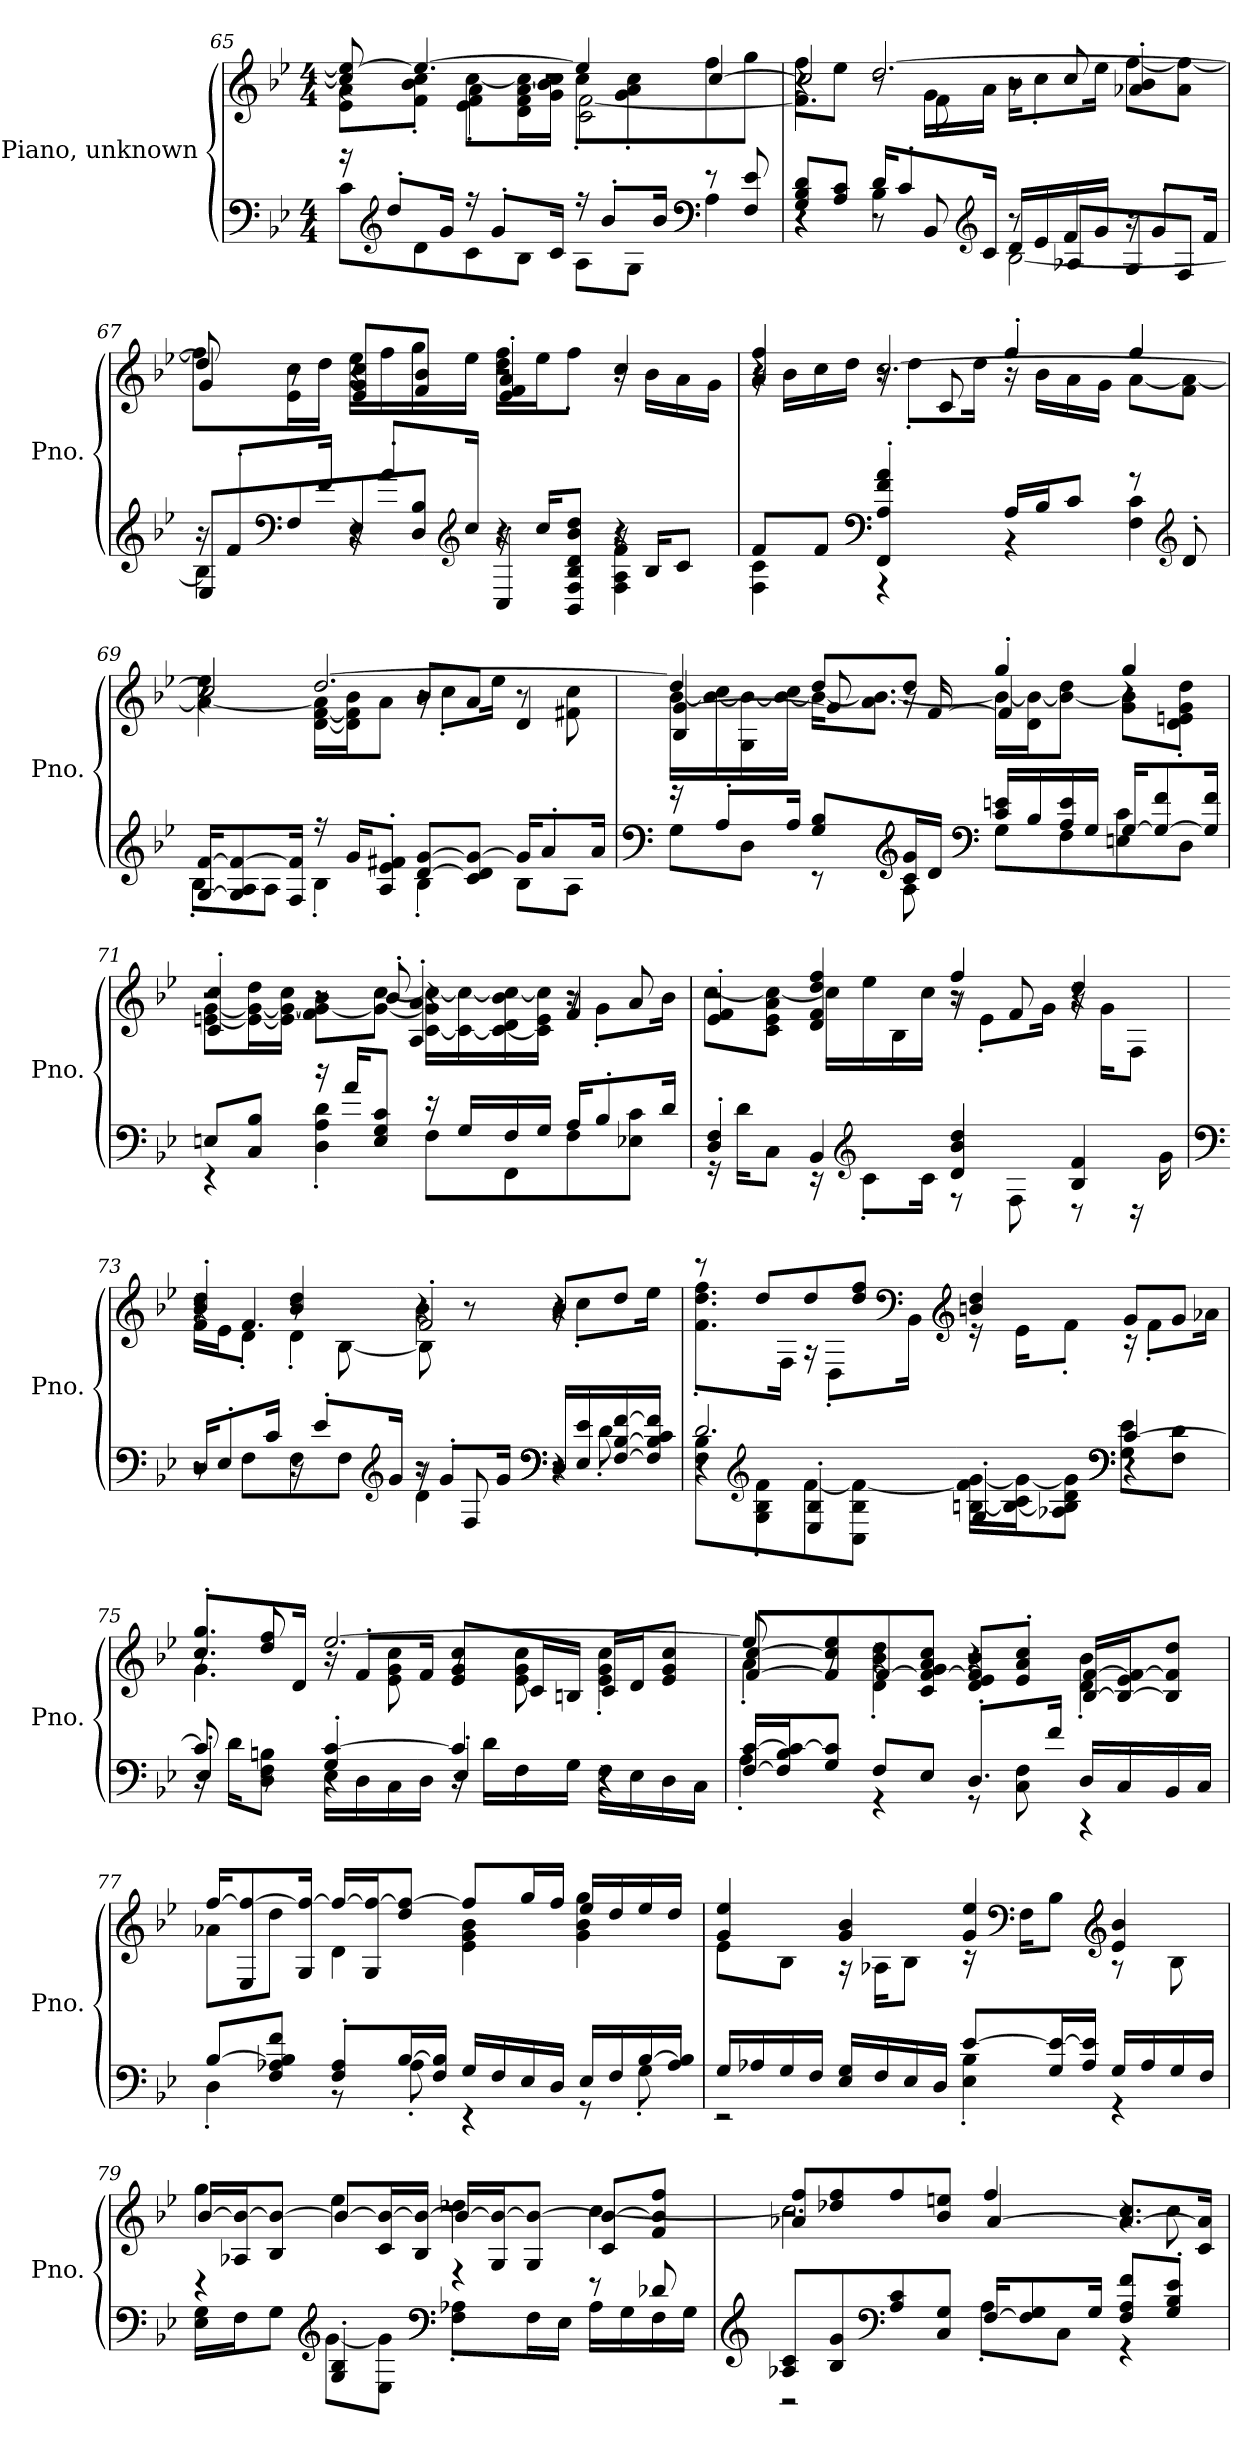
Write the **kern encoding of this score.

**kern	**kern
*part1	*part1
*staff2	*staff1
*I"Piano, unknown	*
*I'Pno.	*
!!LO:LB:g=z
*clefF4	*clefG2
*k[b-e-]	*k[b-e-]
*M4/4	*M4/4
=65	=65
*^	*^
*	*	*	*^
*	*	*	*	*^
16r	8c\L	1r	8e-\ 8a\L	8cc/] 8ee-/_	4r
*clefG2	*	*	*	*	*
8dd'/L	.	.	.	.	.
.	8d\	.	8f\' 8b-\' 8cc\'J	4.ee-/_	.
16g/Jk	.	.	.	.	.
16r	8c\	.	[8cc\L	.	4e-\' 4f\' 4a\'
8g'/L	.	.	.	.	.
.	8B-\J	.	16d\ 16f\ 16a\ 16cc\_L	.	.
16c/Jk	.	.	16g\ 16b-\ 16cc\]JJ	.	.
16r	8A\L	.	8cc'\L	4ee-/]	2c\ [2f\
8b-'/L	.	.	.	.	.
.	8G\J	.	8g\' 8a\' 8cc\'	.	.
16b-/Jk	.	.	.	.	.
*clefF4	*	*	*	*	*
8r	4A\	.	8ff\	[4cc/	.
8F/ 8e-/	.	.	8gg\J	.	.
=66	=66	=66	=66	=66	=66
*	*^	*	*	*	*
8G/ 8B-/ 8d/L	4r	4r	4r	8ff\L	2cc/]	4.f\]
8A/ 8c/J	.	.	.	8ee-\J	.	.
16d/KL	4B-\	8r	[2.dd/	8r	.	.
8c'/	.	.	.	.	.	.
.	.	8BB-/	.	16g\LL	.	8f\
*clefG2	*	*	*	*	*	*
16c/Jk	.	.	.	16a\JJ	.	.
16d/LL	[2B-\	8r	.	16b-\KL	8r	2r
16e-/	.	.	.	8cc'\	.	.
16f/	.	8A-X/L	.	.	8cc/	.
16g/JJ	.	.	.	16ee-\Jk	.	.
16r	.	8G/	.	[8ff\L	4a-X/' 4b-/'	.
8g'/L	.	.	.	.	.	.
.	.	8F/J	.	8a-\ 8ff\_J	.	.
16f/Jk	.	.	.	.	.	.
*	*	*	*	*	*v	*v
!!LO:LB:g=z
=67	=67	=67	=67	=67	=67
16r	4B-\]	8E-/L	8dd/]	8ff\L]	4g/
8f'/L	.	.	.	.	.
*clefF4	*	*	*	*	*
.	.	8F/	8r	16e-\ 16cc\L	.
16f/Jk	.	.	.	16dd\JJ	.
16r	4r	8E-/	4r	16ee-\LL	8e-/ 8g/ 8cc/L
8a'/L	.	.	.	16ff\	.
.	.	8D/ 8B-/J	.	16gg\	8f/ 8b-/J
*clefG2	*	*	*	*	*
16cc/Jk	.	.	.	16ee-\JJ	.
16r	4r	4C'/	2r	16dd\ 16ff\LL	4e-/' 4f/' 4a/'
16cc/KL	.	.	.	16ee-\J	.
8BB-/ 8F/ 8B-/ 8d/ 8b-/ 8dd/J	.	.	.	8ff'\J	.
16r	4F\ 4A\ 4f\	4r	.	16r	4cc/
16B-/KL	.	.	.	16b-\LL	.
8c/J	.	.	.	16a\	.
.	.	.	.	16g\JJ	.
*	*v	*v	*	*	*
=68	=68	=68	=68	=68
8f/L	4F\ 4c\	4r	16r	4a/ 4ff/
.	.	.	16b-\LL	.
8f/J	.	.	16cc\	.
.	.	.	16dd\JJ	.
*clefF4	*	*	*	*
4FF/' 4A/' 4f/' 4a/'	4r	8r	16r	[2.cc/
.	.	.	8dd'\L	.
.	.	8c/	.	.
.	.	.	16dd\Jk	.
16A/LL	4r	4ff'/	16r	.
16B-/J	.	.	16b-\LL	.
8c/J	.	.	16a\	.
.	.	.	16g\JJ	.
8r	4F\ 4c\	4ff/	[8a\L	.
*clefG2	*	*	*	*
8d'/	.	.	8f\ 8a\_J	.
!!LO:LB:g=z	!!	!!
=69	=69	=69	=69	=69
[16G/ [16f/KL	8B-'\L	4r	4a\_ 4ee-\	2cc/]
8G/] 8A/ 8f/_	.	.	.	.
.	8A\J	.	.	.
16F/ 16f/]Jk	.	.	.	.
16r	4B-'\	[2.dd/	[16d\ [16f\ 16a\]LL	.
16g/KL	.	.	16d\] 16f\] 16b-\J	.
8A/' 8e-/' 8f#X/'J	.	.	8a\J	.
[8d/ [8g/L	4B-'\	.	16r	8b-/L
.	.	.	8cc'\L	.
8c/ 8d/] 8g/_J	.	.	.	8a/J
.	.	.	16ee-\Jk	.
16g/KL]	8B-\L	.	8r	4d/
8a'/	.	.	.	.
.	8A\J	.	8f#X\ 8cc\	.
16a/Jk	.	.	.	.
!!LO:LB:g=z	!!	!!
=70	=70	=70	=70	=70
*clefF4	*	*	*	*
16r	8G\L	4dd/]	[16b-\LL	4B-/ [4g/
8A'/L	.	.	16b-\_ 16cc\	.
.	8D\J	.	16G\ 16b-\_	.
16A/Jk	.	.	16b-\_ 16cc\JJ	.
8G/ 8B-/L	8r	8dd/L	16b-\KL_	8g/]
.	.	.	8.a\ 8.b-\_J	.
*clefG2	*	*	*	*
16c/ 16g/L	8A\	8dd/J	.	16r
16d/JJ	.	.	.	[16f/
*clefF4	*	*	*	*
16c/ 16en/LL	8G\L	4gg'/	16b-\LL_	4f/]
16B-/	.	.	16d\ 16b-\_J	.
16A/ 16e/	8F\	.	8b-\_ 8dd\J	.
16G/JJ	.	.	.	.
[16G/KL	8En\ 8c\	4gg/	8g\ 8b-\]L	4r
8G/_ 8f/	.	.	.	.
.	8D\J	.	8d\' 8en\' 8g\' 8dd\'J	.
16G/] 16f/Jk	.	.	.	.
!!LO:LB:g=z	!!	!!
=71	=71	=71	=71	=71
8En/L	4r	2r	[8en\ [8g\L	4c/' 4cc/'
8C/ 8B-/J	.	.	16e\_ 16g\_ 16dd\L	.
.	.	.	16e\] 16g\_ 16cc\JJ	.
16r	4D\' 4A\' 4d\'	.	8f\ 8g\_ 8b-\L	8r
16a/KL	.	.	.	.
8E/ 8G/ 8c/J	.	.	8g\_ [8cc\J	8b-'/
16r	8F\L	4r	[16c\ 16g\] 16cc\_LL	4A/' 4a/'
16G/LL	.	.	16c\_ 16cc\_	.
16F/	8FF\	.	16c\_ 16d\ 16b-\ 16cc\_	.
16G/JJ	.	.	16c\] 16e\ 16cc\]JJ	.
16A/KL	8F\	8r	16r	4f/
8B-'/	.	.	8g'\L	.
.	8E-X\ 8c\J	8a/	.	.
16d/Jk	.	.	16b-\Jk	.
=72	=72	=72	=72	=72
4D/' 4F/'	16r	4e-/' 4f/'	[8cc\L	2r
.	16d\KL	.	.	.
.	8C\J	.	8c\ 8e-\ 8a\ 8cc\_J	.
4BB-/	16r	4d/ 4f/ 4dd/ 4ff/	16cc\LL]	.
*clefG2	*	*	*	*
.	8c'\L	.	16ee-\	.
.	.	.	16B-\	.
.	16c\Jk	.	16cc\JJ	.
4d/ 4b-/ 4dd/	8r	4ff/	16r	8r
.	.	.	8e-'\L	.
.	8F\	.	.	8f/
.	.	.	16g\Jk	.
4B-/ 4f/	8r	4dd/	16r	4r
.	.	.	16g\KL	.
.	16r	.	8F\J	.
.	16g\	.	.	.
*v	*v	*	*	*
*	*v	*v	*v
!!LO:PB:g=z
=73	=73
*clefF4	*
*^	*^
*	*^	*	*^
*	*	*	*	*	*^
16D/KL	8r	2r	4b-/' 4dd/'	16f\LL	8r	4r
8E-'/	.	.	.	16e-\J	.	.
.	8F\L	.	.	8d'\J	4.f/	.
16c/Jk	.	.	.	.	.	.
16r	8F\	.	4b-/ 4dd/	4d'\	.	8r
8e-'/L	.	.	.	.	.	.
.	8F\J	.	.	.	.	[8B-\
*clefG2	*	*	*	*	*	*
16g/Jk	.	.	.	.	.	.
16r	4d\	8r	4r	4b-\	2f'/	8B-\]
8g'/L	.	.	.	.	.	.
.	.	8F/	.	.	.	8r
16g/Jk	.	.	.	.	.	.
*clefF4	*	*	*	*	*	*
16D/LL	8r	4r	8b-/L	16r	.	4r
16E-/ 16e-/	.	.	.	8cc'\L	.	.
[16F/ [16B-/ [16f/	8d'\	.	8dd/J	.	.	.
16F/] 16B-/] 16c/ 16f/]JJ	.	.	.	16ee-\Jk	.	.
*	*	*	*	*v	*v	*v
!!LO:LB:g=z
=74	=74	=74	=74	=74
2.d/	8F\ 8B-\L	4r	8r	8.f\' 8.dd\' 8.ff\'L
*clefG2	*	*	*	*
.	8G\' 8B-\' 8f\'	.	8dd/L	.
.	.	.	.	16F\Jk
.	[8f\	4E-/' 4B-/'	8dd/	16r
.	.	.	.	8D'\L
.	8C\ 8B-\ 8f\_J	.	8dd/ 8ff/J	.
*	*	*	*clefF4	*
.	.	.	.	16BB-\Jk
*	*	*	*clefG2	*
.	[16Bn\ 16f\] [16g\LL	4G'/	4bn/ 4dd/	16r
.	16B\_ 16c\ 16g\_J	.	.	16e-\KL
.	8A-X\ 8B\] 8d\ 8g\]J	.	.	8f'\J
*clefF4	*	*	*	*
[4c/	8G\ 8e-\L	4r	8g/L	16r
.	.	.	.	8f'\L
.	8F\ 8d\J	.	8g/J	.
.	.	.	.	16a-X\Jk
!!LO:LB:g=z
=75	=75	=75	=75	=75
*	*	*	*	*^
8c/]	16r	4E-'/	8r	4.g\	8.cc/' 8.gg/'L
.	16d\KL	.	.	.	.
8r	8D\ 8F\ 8Bn\J	.	8dd/ 8ff/	.	.
.	.	.	.	.	16d/Jk
4G/' [4c/'	16E-\LL	4r	[2.ee-/	.	16r
.	16D\	.	.	.	8f'/L
.	16C\	.	.	8e-\ 8g\ 8cc\	.
.	16D\JJ	.	.	.	16f/Jk
4c/]	16r	4E-'/	.	8r	8e-/ 8g/ 8cc/L
.	16d\LL	.	.	.	.
.	16F\	.	.	8e-\ 8g\ 8cc\	16c/L
.	16G\JJ	.	.	.	16Bn/JJ
4r	16F\LL	4r	.	4e-\' 4g\' 4cc\'	16c/LL
.	16E-\	.	.	.	16d/J
.	16D\	.	.	.	8e-/ 8g/ 8cc/J
.	16C\JJ	.	.	.	.
*	*v	*v	*	*	*
=76	=76	=76	=76	=76
[16F/ [16c/LL	4A'\	8ee-/]	4a'\	[8f/ [8cc/L
16F/] 16B-/ 16c/_J	.	.	.	.
8G/ 8c/]J	.	8r	.	8f/] 8cc/] 8ee-/
8F/L	4r	4r	4d\' 4b-\' 4dd\'	[8f/
8E-/J	.	.	.	8c/ 8f/_ 8g/ 8a/ 8cc/J
8.D'/L	8r	2r	4r	8d/ 8e-/ 8f/] 8b-/L
.	8C\ 8F\	.	.	8e-/' 8a/' 8cc/'J
16f/Jk	.	.	.	.
16D/LL	4r	.	4d\' 4b-\'	[16B-/ [16f/LL
16C/	.	.	.	16B-/_ 16e-/ 16f/_J
16BB-/	.	.	.	8B-/] 8f/] 8dd/J
16C/JJ	.	.	.	.
*	*	*	*v	*v
!!LO:LB:g=z
=77	=77	=77	=77
[8B-/L	4D'\	[16ff/KL	8a-X\L
.	.	8E-/ 8ff/_	.
8F/ 8A-X/ 8B-/] 8f/J	.	.	8dd\J
.	.	16G/ 16ff/_Jk	.
8F/' 8A-/'L	8r	16ff/LL_	4d\
.	.	16G/ 16ff/_J	.
[16B-/L	8A-'\	8dd/ 8ff/_J	.
16F/ 16B-/]JJ	.	.	.
16G/LL	4r	8ff/L]	4e-\ 4g\ 4b-\
16F/	.	.	.
16E-/	.	16gg/L	.
16D/JJ	.	16ff/JJ	.
16E-/LL	8r	16ee-/LL	4g\ 4b-\ 4gg\
16F/	.	16dd/	.
[16B-/	8G'\	16ee-/	.
16A-/ 16B-/]JJ	.	16dd/JJ	.
=78	=78	=78	=78
16G/LL	2r	4g/ 4ee-/	8e-\L
16A-X/	.	.	.
16G/	.	.	8B-\J
16F/JJ	.	.	.
16E-/ 16G/LL	.	4g/ 4b-/	16r
16F/	.	.	16A-X\KL
16E-/	.	.	8B-\J
16D/JJ	.	.	.
[8e-/L	4E-\' 4B-\'	4g/ 4ee-/	16r
*	*	*clefF4	*
.	.	.	16F\KL
16G/ 16e-/_L	.	.	8B-\J
16A-/ 16e-/]JJ	.	.	.
*	*	*clefG2	*
16G/LL	4r	4e-/ 4b-/	8r
16A-/	.	.	.
16G/	.	.	8B-\
16F/JJ	.	.	.
!!LO:LB:g=z
=79	=79	=79	=79
*	*	*	*^
4r	16E-\ 16G\LL	1r	4gg\	[16b-/LL
.	16F\J	.	.	16A-X/ 16b-/_J
.	8G\J	.	.	8B-/ 8b-/_J
*clefG2	*	*	*	*
4G/' 4B-/'	[8g\L	.	4ee-\	8b-/L_
.	8E-\ 8g\]J	.	.	16c/ 16b-/_L
.	.	.	.	16B-/ 16b-/_JJ
*clefF4	*	*	*	*
4r	8F\' 8A-X\'L	.	4dd-X\	16b-/LL_
.	.	.	.	16G/ 16b-/_J
.	16F\L	.	.	8G/ 8b-/_J
.	16E-\JJ	.	.	.
8r	16A-\LL	.	[4cc\	8c/ 8b-/_L
.	16G\	.	.	.
8d-X/	16F\	.	.	8f/ 8b-/] 8ff/J
.	16G\JJ	.	.	.
=80	=80	=80	=80	=80
*clefG2	*	*	*	*
8A-X/ 8c/L	2r	2r	2.cc\]	8a-X/ 8ff/L
8B-/ 8g/	.	.	.	8dd-X/ 8ff/
*clefF4	*	*	*	*
8A-/ 8c/	.	.	.	8ff/
8C/ 8G/J	.	.	.	8b-/ 8een/J
[16F/KL	8A-'\L	4ff/	.	[4a-/
8F/] 8G/	.	.	.	.
.	8C\J	.	.	.
16G/Jk	.	.	.	.
8F/ 8A-/ 8f/L	4r	4r	8r	8.a-/_ 8.cc/L
8G/' 8B-/' 8e-/'J	.	.	8cc\	.
.	.	.	.	16c/ 16a-/]Jk
*v	*v	*	*	*
*	*v	*v	*v
=	=
*-	*-
